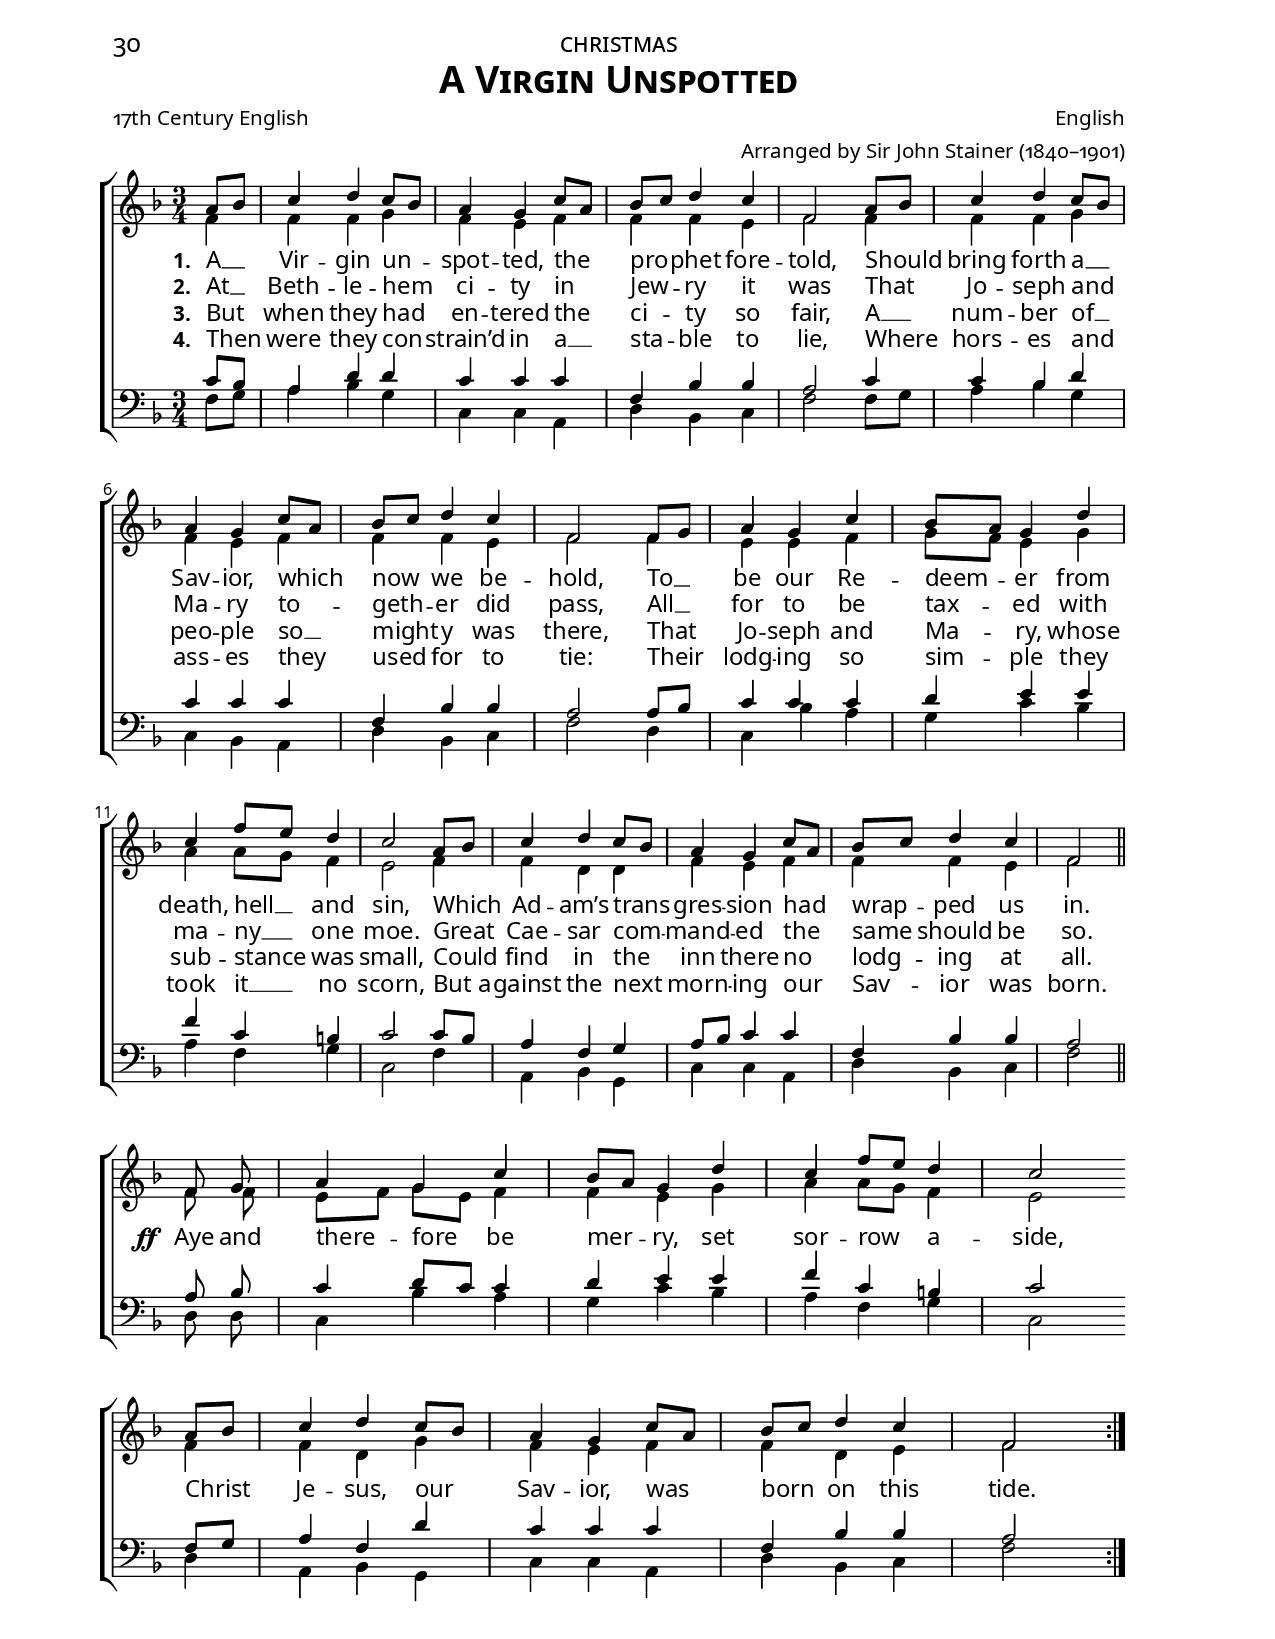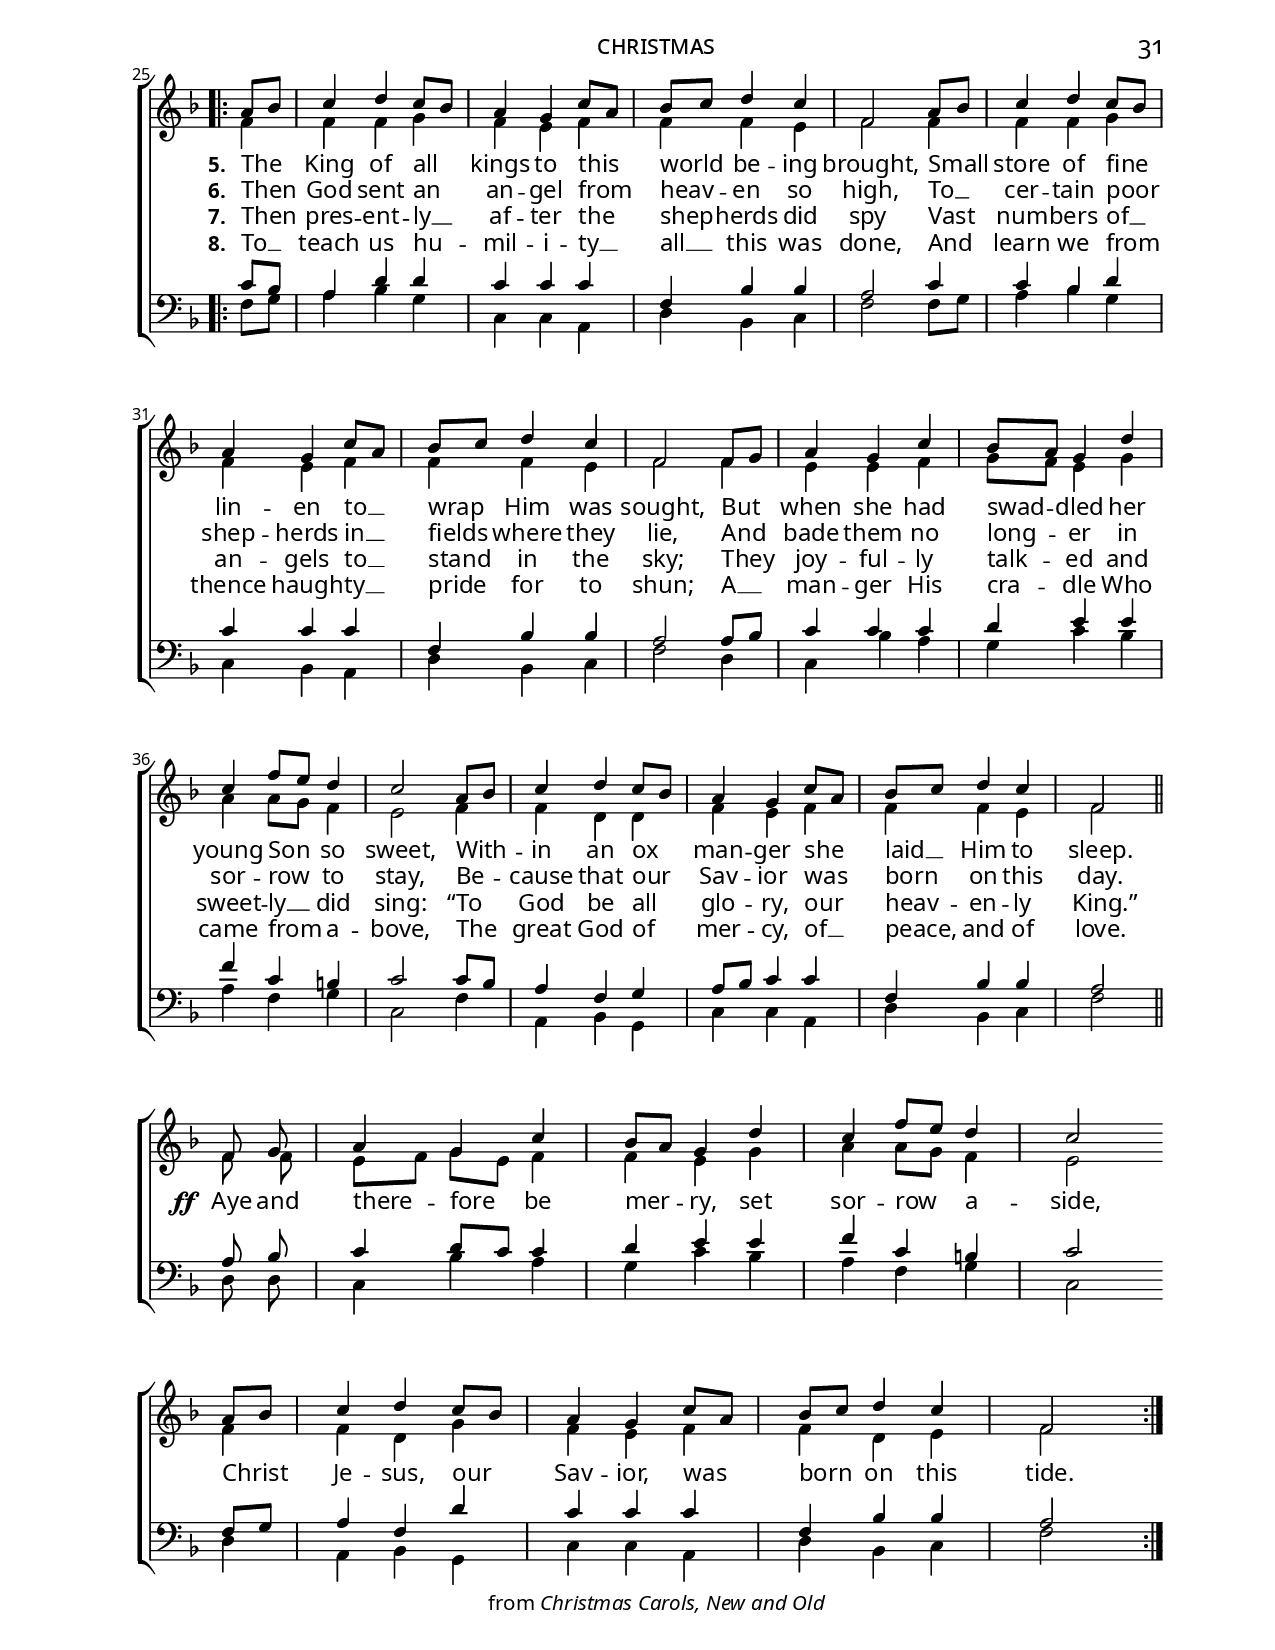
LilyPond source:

\version "2.24.0"
\include "util.ly"
\header {
  title = \markup{\override #'(font-name . "Garamond Premier Pro Semibold"){ \abs-fontsize #18 \smallCapsOldStyle"A Virgin Unspotted"}}
  poet = \markup\oldStyleNum"17th Century English"
  composer = \markup\oldStyleNum"English"
  arranger = \markup\oldStyleNum"Arranged by Sir John Stainer (1840–1901)"
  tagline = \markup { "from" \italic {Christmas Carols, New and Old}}
}
\paper {
  paper-height = 11\in
  paper-width = 8.5\in
  indent = 0\in
  %system-system-spacing = #'((basic-distance . 10) (padding . 0))
  system-system-spacing =
    #'((basic-distance . 0)
       (minimum-distance . 0)
       (padding . -5)
       (stretchability . 100))
  ragged-last-bottom = ##f
  ragged-bottom = ##f
  two-sided = ##t
  inner-margin = 1\in
  outer-margin = 0.75\in
  top-margin = 0.26\in
  bottom-margin = 0.25\in
  first-page-number = #030
  print-first-page-number = ##t
  headerLine = \markup{\override #'(font-name . "Garamond Premier Pro") \smallCapsOldStyle"christmas"}
  oddHeaderMarkup = \markup\fill-line{
     \override #'(font-name . "Garamond Premier Pro")\abs-fontsize #12.5
     \combine 
        \fill-line{"" \if \should-print-page-number
        \oldStylePageNum""
        }
        \fill-line{\headerLine}
  }
  evenHeaderMarkup = \markup {
     \override #'(font-name . "Garamond Premier Pro")\abs-fontsize #12.5
     \combine
        \if \should-print-page-number
        \oldStylePageNum""
        \fill-line{\headerLine}
  }
}
#(set-global-staff-size 18) \paper{ #(define fonts (make-pango-font-tree "Garamond Premier Pro" "Garamond Premier Pro" "Garamond Premier Pro" (/ 18 20))) }
global = {
  \autoBeamOff
  \key f \major
  \time 3/4
  \override DynamicLineSpanner.staff-padding = #0.0
  \override DynamicLineSpanner.Y-extent = #'(-1 . 1)
}

sopMusic = \relative c'' {
  \repeat volta 4 {
    \partial 4 a8[ bes] |
    c4 d c8[ bes] |
    a4 g c8[ a] |
    bes[ c] d4 c |
    f,2 a8[ bes] |
    c4 d c8[ bes] | \break
    
    a4 g c8[ a] |
    bes[ c] d4 c |
    f,2 f8[ g] |
    a4 g c |
    bes8[ a] g4 d' | \break
    
    c f8[ e] d4 |
    c2 a8[ bes] |
    c4 d c8[ bes] |
    a4 g c8[ a] |
    bes[ c] d4 c |
    f,2 \bar "||" \break
    
    %chorus
    f8\noBeam g8 |
    a4 g c |
    bes8[ a] g4 d' |
    c f8[ e] d4 |
    
    c2 \bar""\break a8[ bes] | 
    c4 d c8[ bes] |
    a4 g c8[ a] |
    bes[ c] d4 c |
    \partial 2 f,2 \break
  }
}
sopWords = \lyricmode {
  
}

altoMusic = \relative c' {
  f4 |
  f f g |
  f e f |
  f f e |
  f2 f4 |
  f f g |
  
  f e f |
  f f e |
  f2 f4 |
  e e f |
  g8[ f] e4 g |
  
  a a8[ g] f4 |
  e2 f4 |
  f d d |
  f e f |
  f f e |
  f2 \bar "||"
  
  %chorus
  f8\noBeam f8 |
  e[ f] g[ e] f4 |
  f e g |
  a a8[ g] f4 |
  
  e2 f4 |
  f d g |
  f e f |
  f d e |
  f2
}
altoWords = {
    \dropLyricsIX
  \lyricmode {
    \set stanza = #"1. "
    %\set ignoreMelismata = ##t
    %\unset ignoreMelismata
    A __ Vir -- gin un -- spot -- ted, the pro -- phet fore -- told,
    Should bring forth a __ Sav -- ior, which now we be -- hold,
    To __ be our Re -- deem -- er from death, hell __ and sin,
    Which Ad -- am’s trans -- gres -- sion had wrap -- ped us in.
  }
  \set stanza = \markup\dynamic"ff "
  \lyricmode {
    \set associatedVoice = "sopranos"
    Aye 
    \set associatedVoice = "altos"
    and there -- fore
    \unset associatedVoice
    be mer -- ry, set sor -- row a -- side,
    Christ Je -- sus, our Sav -- ior, was born on this tide.

    \set stanza = #"5. "
    The King of all kings  to this world be -- ing brought,
    Small store of fine lin -- en to __ wrap Him was sought,
    But when she had swad -- dled her young Son so sweet,
    With -- in an ox man -- ger she laid __ Him to sleep.
  }
  \set stanza = \markup\dynamic"ff "
  \lyricmode {
    \set associatedVoice = "altos"
    \set associatedVoice = "sopranos"
    Aye 
    \set associatedVoice = "altos"
    and there -- fore
    \unset associatedVoice
    be mer -- ry, set sor -- row a -- side,
    Christ Je -- sus, our Sav -- ior, was born on this tide.
  }
}
altoWordsII = \lyricmode {
    \dropLyricsIX
  \set stanza = #"2. "
  At __ Beth -- le -- hem ci -- ty in Jew -- ry it was
  That Jo -- seph and Ma -- ry to -- geth -- er did pass,
  All __ for to be tax -- ed with ma -- ny __ one moe.
  Great Cae -- sar com -- mand -- ed the same should be so.

  \repeat unfold 23 {\skip1}
  \set stanza = #"6. "
  Then God sent an an -- gel from heav -- en so high,
  To __ cer -- tain poor shep -- herds in __ fields where they lie,
  And bade them no long -- er in sor -- row to stay,
  Be -- cause that our Sav -- ior was born on this day.
}
altoWordsIII = \lyricmode {
    \dropLyricsIX
  \set stanza = #"3. "
  But when they had en -- tered the ci -- ty so fair,
  A __ num -- ber of __ peo -- ple so __ might -- y was there,
  That Jo -- seph and Ma -- ry, whose sub -- stance was small,
  Could find in the inn there no lodg -- ing at all.

  \repeat unfold 23 {\skip1}
  \set stanza = #"7. "
  Then pres -- ent -- ly __ af -- ter the shep -- herds did spy
  Vast num -- bers of __ an -- gels to __ stand in the sky;
  They joy -- ful -- ly talk -- ed and sweet -- ly __ did sing:
  “To God be all glo -- ry, our heav -- en -- ly King.”
}
altoWordsIV = \lyricmode {
    \dropLyricsIX
  \set stanza = #"4. "
  Then were they con -- strain’d in a __ sta -- ble to lie,
  Where hors -- es and ass -- es they used for to tie:
  Their lodg -- ing so sim -- ple they took it __ no scorn,
  But_a -- gainst the next morn -- ing our Sav -- ior was born.

  \repeat unfold 23 {\skip1}
  \set stanza = #"8. "
  To __ teach us hu -- mil -- i -- ty __ all __ this was done,
  And learn we from thence haugh -- ty __ pride for to shun;
  A __ man -- ger His cra -- dle Who came from a -- bove,
  The great God of mer -- cy, of __ peace, and of love.
}
tenorMusic = \relative c' {
  c8[ bes] |
  a4 d d |
  c c c |
  f, bes bes |
  a2 c4 |
  c bes d |
  
  c c c |
  f, bes bes |
  a2 a8[ bes] |
  c4 c c |
  d e e |
  
  f c b |
  c2 c8[ bes] |
  a4 f g |
  a8[ bes] c4 c |
  f, bes bes |
  a2 \bar "||"
  
  %chorus
  a8\noBeam bes |
  c4 d8[ c] c4 |
  d e e |
  f c b |
  
  c2 f,8[ g] |
  a4 f d' |
  c c c |
  f, bes bes |
  a2
}
tenorWords = \lyricmode {

}

bassMusic = \relative c {
  f8[ g] |
  a4 bes g |
  c, c a |
  d bes c |
  f2 f8[ g] |
  a4 bes g |
  
  c, bes a |
  d bes c |
  f2 d4 |
  c bes' a |
  g c bes |
  
  a f g |
  c,2 f4 |
  a, bes g |
  c c a |
  d bes c |
  f2 \bar "||"
  
  %chorus
  d8\noBeam d |
  c4 bes' a |
  g c bes |
  a f g |
  
  c,2 d4 |
  a bes g |
  c c a |
  d bes c |
  f2
}
bassWords = \lyricmode {

}

pianoRH = \relative c' {
  
}
pianoLH = \relative c' {
  
}

\score {
  <<
   \new ChoirStaff <<
%    \new Lyrics = sopranos \with { \override VerticalAxisGroup.nonstaff-relatedstaff-spacing = #'((basic-distance . 1)) }
    \new Staff = women <<
      \new Voice = "sopranos" { \voiceOne << \global {\sopMusic \sopMusic} >> }
      \new Voice = "altos" { \voiceTwo << \global {\altoMusic \altoMusic} >> }
    >>
    \new Lyrics \with { alignAboveContext = #"women" } \lyricsto "sopranos" \sopWords
%    \new Lyrics = "altosVIII"  \with { alignBelowContext = #"women" } \lyricsto "sopranos" \altoWordsVIII
%    \new Lyrics = "altosVII"  \with { alignBelowContext = #"women" } \lyricsto "sopranos" \altoWordsVII
%    \new Lyrics = "altosVI"  \with { alignBelowContext = #"women" } \lyricsto "sopranos" \altoWordsVI
%    \new Lyrics = "altosV"  \with { alignBelowContext = #"women" } \lyricsto "sopranos" \altoWordsV
    \new Lyrics = "altosIV"  \with { alignBelowContext = #"women" } \lyricsto "sopranos" \altoWordsIV
    \new Lyrics = "altosIII"  \with { alignBelowContext = #"women" } \lyricsto "sopranos" \altoWordsIII
    \new Lyrics = "altosII"  \with { alignBelowContext = #"women" } \lyricsto "sopranos" \altoWordsII
    \new Lyrics = "altos"  \with { alignBelowContext = #"women" \override VerticalAxisGroup.nonstaff-relatedstaff-spacing = #'((padding . -0.4))} \lyricsto "sopranos" \altoWords
   \new Staff = men <<
      \clef bass
      \new Voice = "tenors" { \voiceOne << \global {\tenorMusic \tenorMusic} >> }
      \new Voice = "basses" { \voiceTwo << \global {\bassMusic \bassMusic} >> }
    >>
    \new Lyrics \with { alignAboveContext = #"men" \override VerticalAxisGroup.nonstaff-relatedstaff-spacing = #'((basic-distance . 1)) } \lyricsto "tenors" \tenorWords
    \new Lyrics \with { alignBelowContext = #"men" \override VerticalAxisGroup.nonstaff-relatedstaff-spacing = #'((basic-distance . 1)) } \lyricsto "basses" \bassWords
  >>
%    \new PianoStaff << \new Staff { \new Voice { \pianoRH } } \new Staff { \clef "bass" \pianoLH } >>
  >>
  \layout {
  \context {
    \Lyrics
    \override LyricText.font-size = #1.3
  }
    \context {
      \Score
      \override SpacingSpanner.base-shortest-duration = #(ly:make-moment 1/2)
      \override SpacingSpanner.common-shortest-duration = #(ly:make-moment 1/2)
    }
    \context {
      % Remove all empty staves
      % \Staff \RemoveEmptyStaves \override VerticalAxisGroup.remove-first = ##t
    }
    \context {
      \Lyrics
      \override LyricText.X-offset = #center-on-word
    }
  }
}

